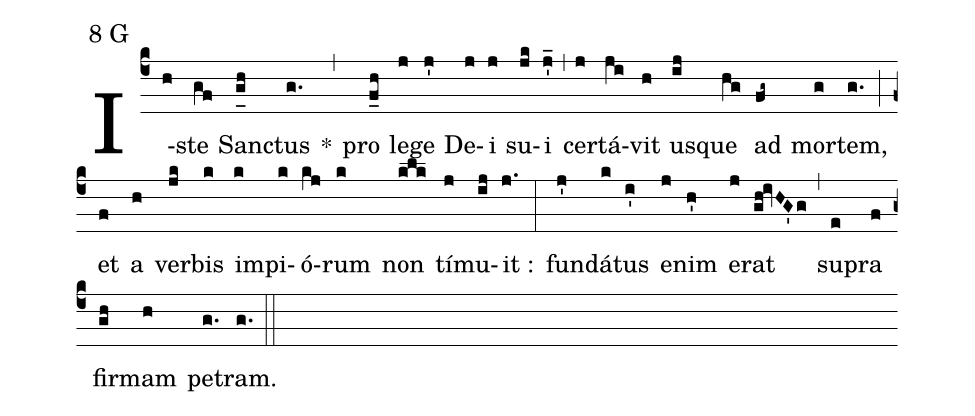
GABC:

mode:8 G;
%%
(c4) I(h)ste(gf) San(g_[uh:l]h)ctus(g.) *(,) pro(f_h) le(j)ge(j') De(j)i(j) su(jk)i(j'_) (,) cer(j)tá(ji)vit(h) us(ij)que(hg) ad(fg~) mor(g)tem,(g.) (;) et(f) a(h) ver(jk)bis(k) im(k)pi(k)ó(kj)rum(k) non(klk) tí(j)mu(ij)it :(j.) (:) fun(j')dá(k)tus(i') e(j)nim(h') e(j)rat(gh!ivHG'g) (,) su(e)pra(f) fir(gh)mam(h) pe(g.)tram.(g.) (::)
